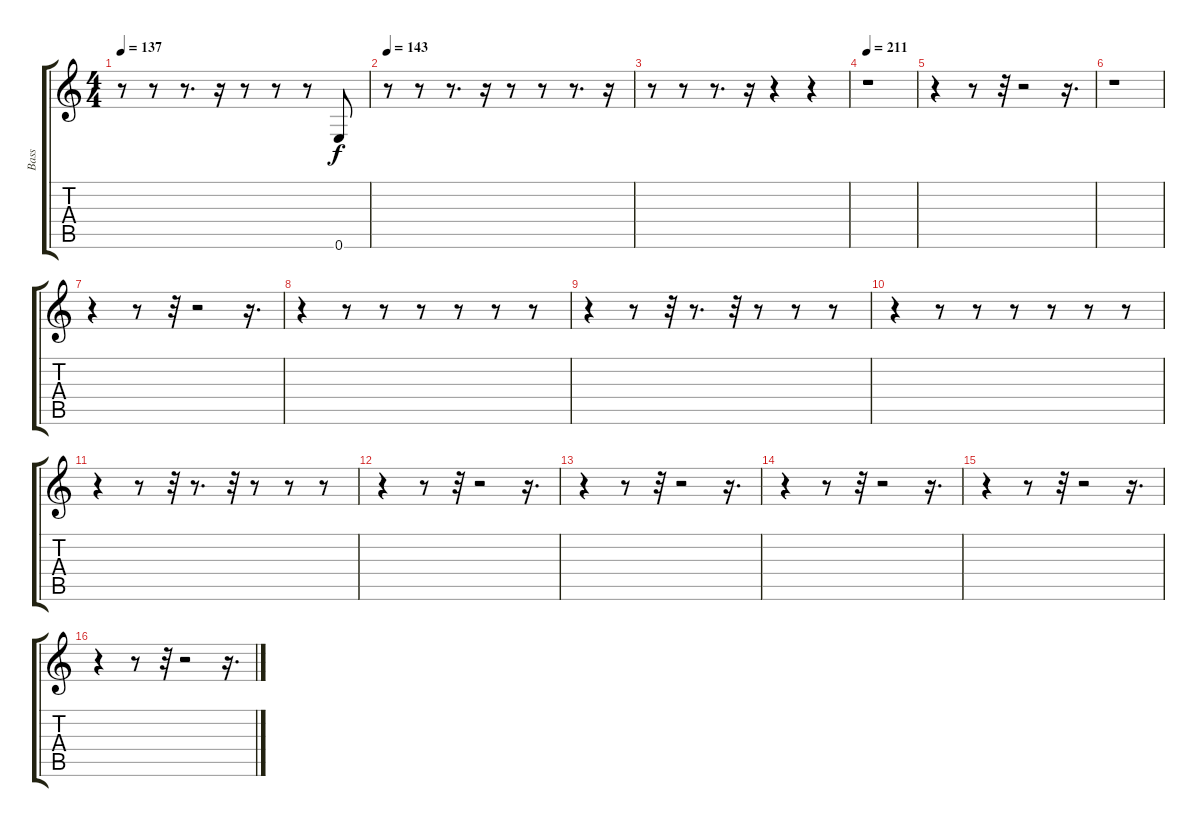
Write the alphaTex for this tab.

\track ("Bass" "Bass") {instrument electricbasspick}
\staff {score tabs}
\tuning (E4 B3 G3 D3 A2 E2) {hide}
\ts (4 4)
\tempo 137
\clef g2
\ks c
r.8{dy f} r.8 r.8{d} r.16 r.8 r.8 r.8 0.6.8 |
\tempo 143
r.8 r.8 r.8{d} r.16 r.8 r.8 r.8{d} r.16 |
r.8 r.8 r.8{d} r.16 r.4 r.4 |
\tempo 211
r.1 |
r.4 r.8 r.32 r.2 r.16{d} |
r.1 |
r.4 r.8 r.32 r.2 r.16{d} |
r.4 r.8 r.8 r.8 r.8 r.8 r.8 |
r.4 r.8 r.32 r.8{d} r.32 r.8 r.8 r.8 |
r.4 r.8 r.8 r.8 r.8 r.8 r.8 |
r.4 r.8 r.32 r.8{d} r.32 r.8 r.8 r.8 |
r.4 r.8 r.32 r.2 r.16{d} |
r.4 r.8 r.32 r.2 r.16{d} |
r.4 r.8 r.32 r.2 r.16{d} |
r.4 r.8 r.32 r.2 r.16{d} |
r.4 r.8 r.32 r.2 r.16{d}
